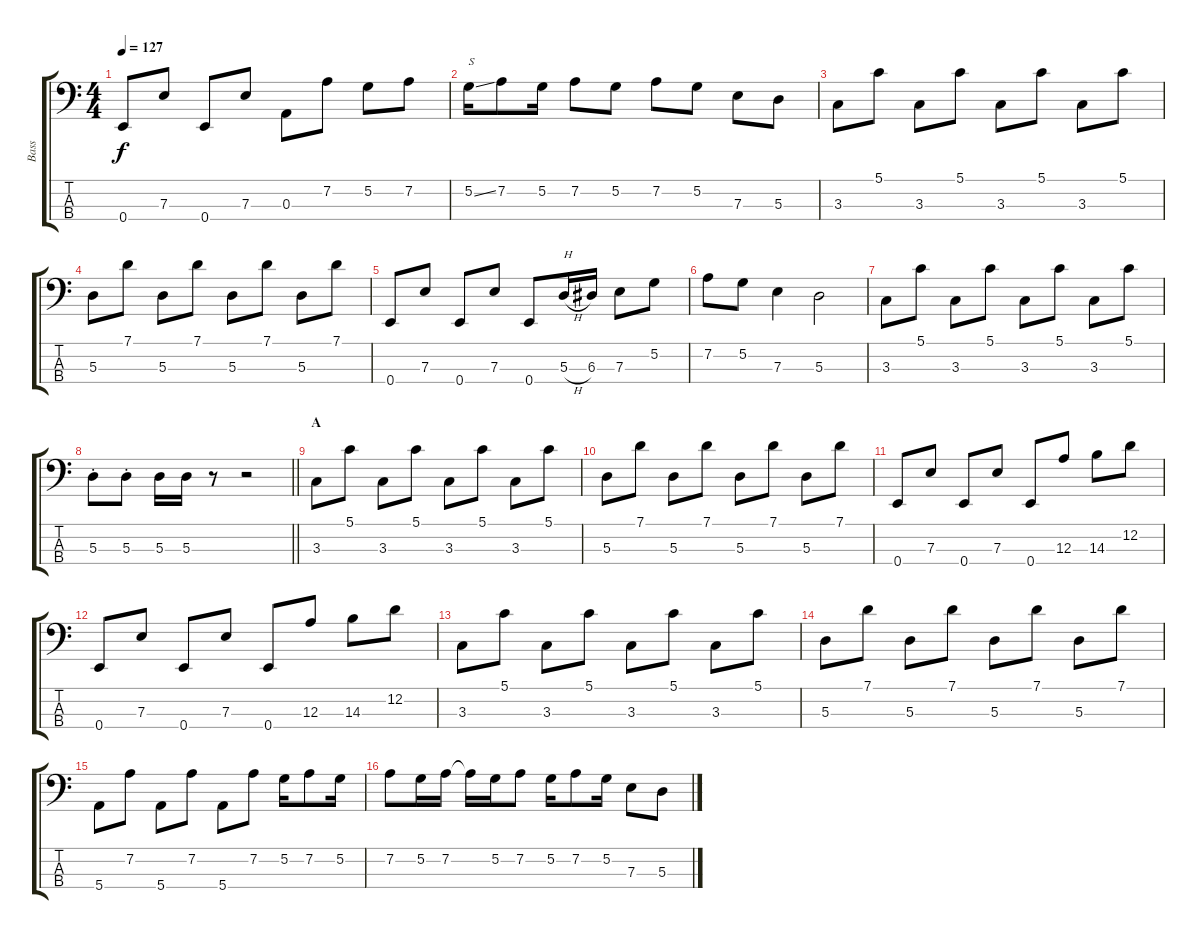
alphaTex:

\track ("Bass" "Bass") {instrument electricbassfinger}
\staff {score tabs}
\tuning (G2 D2 A1 E1) {hide}
\ts (4 4)
\tempo 127
\clef f4
\ks c
0.4.8{dy f} 7.3.8 0.4.8 7.3.8 0.3.8 7.2.8 5.2.8 7.2.8 |
5.2{ss}.16{txt "S"} 7.2.8 5.2.16 7.2.8 5.2.8 7.2.8 5.2.8 7.3.8 5.3.8 |
3.3.8 5.1.8 3.3.8 5.1.8 3.3.8 5.1.8 3.3.8 5.1.8 |
5.3.8 7.1.8 5.3.8 7.1.8 5.3.8 7.1.8 5.3.8 7.1.8 |
0.4.8 7.3.8 0.4.8 7.3.8 0.4.8 5.3{h}.16{txt "H"} 6.3.16 7.3.8 5.2.8 |
7.2.8 5.2.8 7.3.4 5.3.2 |
3.3.8 5.1.8 3.3.8 5.1.8 3.3.8 5.1.8 3.3.8 5.1.8 |
\barLineRight lightlight
5.3{st}.8 5.3{st}.8 5.3.16 5.3.16 r.8 r.2 |
\section ("" "A")
3.3.8 5.1.8 3.3.8 5.1.8 3.3.8 5.1.8 3.3.8 5.1.8 |
5.3.8 7.1.8 5.3.8 7.1.8 5.3.8 7.1.8 5.3.8 7.1.8 |
0.4.8 7.3.8 0.4.8 7.3.8 0.4.8 12.3.8 14.3.8 12.2.8 |
0.4.8 7.3.8 0.4.8 7.3.8 0.4.8 12.3.8 14.3.8 12.2.8 |
3.3.8 5.1.8 3.3.8 5.1.8 3.3.8 5.1.8 3.3.8 5.1.8 |
5.3.8 7.1.8 5.3.8 7.1.8 5.3.8 7.1.8 5.3.8 7.1.8 |
5.4.8 7.2.8 5.4.8 7.2.8 5.4.8 7.2.8 5.2.16 7.2.8 5.2.16 |
7.2.8 5.2.16 7.2.16 7.2{t}.16 5.2.16 7.2.8 5.2.16 7.2.8 5.2.16 7.3.8 5.3.8
